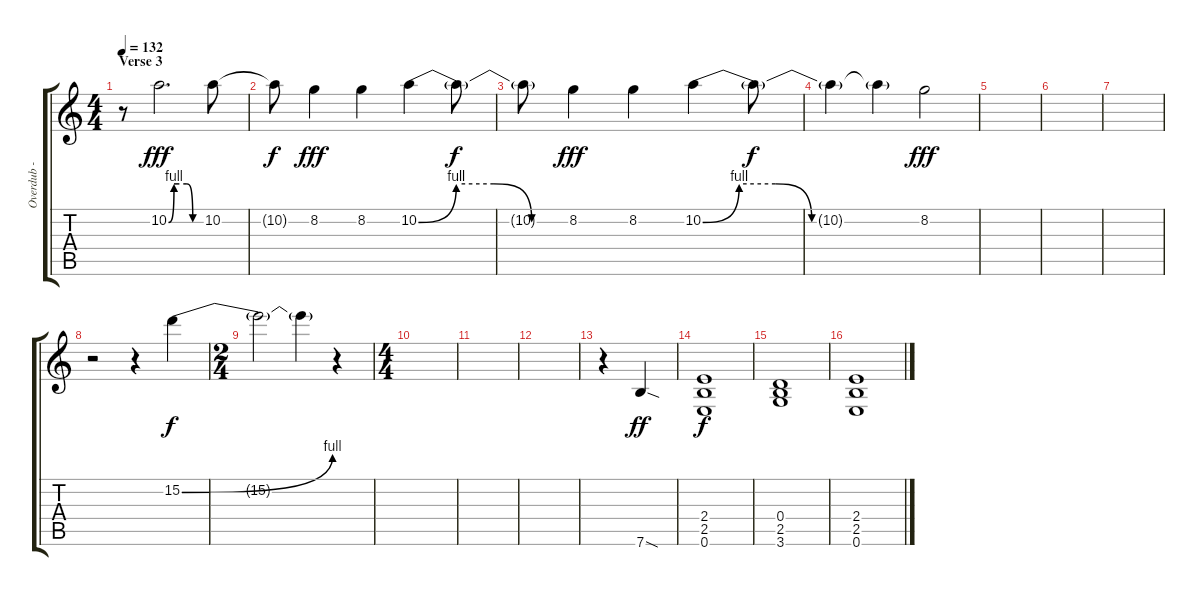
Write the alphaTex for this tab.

\track ("Overdub - Solo" "Overdub - ") {instrument distortionguitar}
\staff {score tabs}
\tuning (E4 B3 G3 D3 A2 E2) {hide}
\ts (4 4)
\section ("" "Verse 3")
\tempo 132
\clef g2
\ks c
r.8{dy mf} 10.2{be (custom 0 0 10 4 20 4 34 4 45 0 60 0)}.2{d dy fff} 10.2.8 |
10.2{t}.8{dy f} 8.2.4{dy fff} 8.2.4 10.2{be (custom 0 0 15 4 30 4 45 0 60 0)}.4 10.2{t}.8{dy f} |
10.2{t}.8 8.2.4{dy fff} 8.2.4 10.2{be (custom 0 0 10 4 20 4 30 0 60 0)}.4 10.2{t}.8{dy f} |
10.2{t}.4 10.2{t}.4 8.2.2{dy fff} |
|
|
|
r.2 r.4 15.2{be (bend 0 0 60 4)}.4{dy f} |
\ts (2 4)
15.2{t}.2 15.2{t}.4 r.4 |
\ts (4 4)
|
|
|
r.4 7.6{sod}.4{dy ff} |
(2.4 2.5 0.6).1{dy f volume 10 instrument electricguitarclean} |
(0.4 2.5 3.6).1 |
(2.4 2.5 0.6).1
